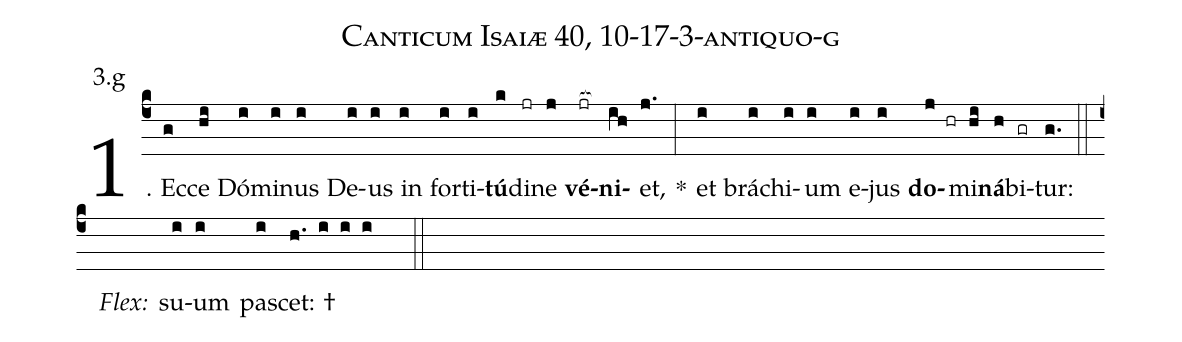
name: Canticum Isaiæ 40, 10-17-3-antiquo-g;
annotation: 3.g;
%%
(c4)1. Ec(g)ce(hi) Dó(i)mi(i)nus(i) De(i)us(i) in(i) for(i)ti(i)<b>tú</b>(k)di(jr)ne(j) <b>vé</b>(jr[ocb:1{])<b>ni</b>(ih[ocb:0}])et,(j.) *(:) et(i) brá(i)chi(i)um(i) e(i)jus(i) <b>do</b>(j hr)mi(hi)<b>ná</b>(h)bi(gr)tur:(g.) (::)
<i>Flex:</i>()  su(i)um(i) pa(i)scet: †(h. i i i  ::)
